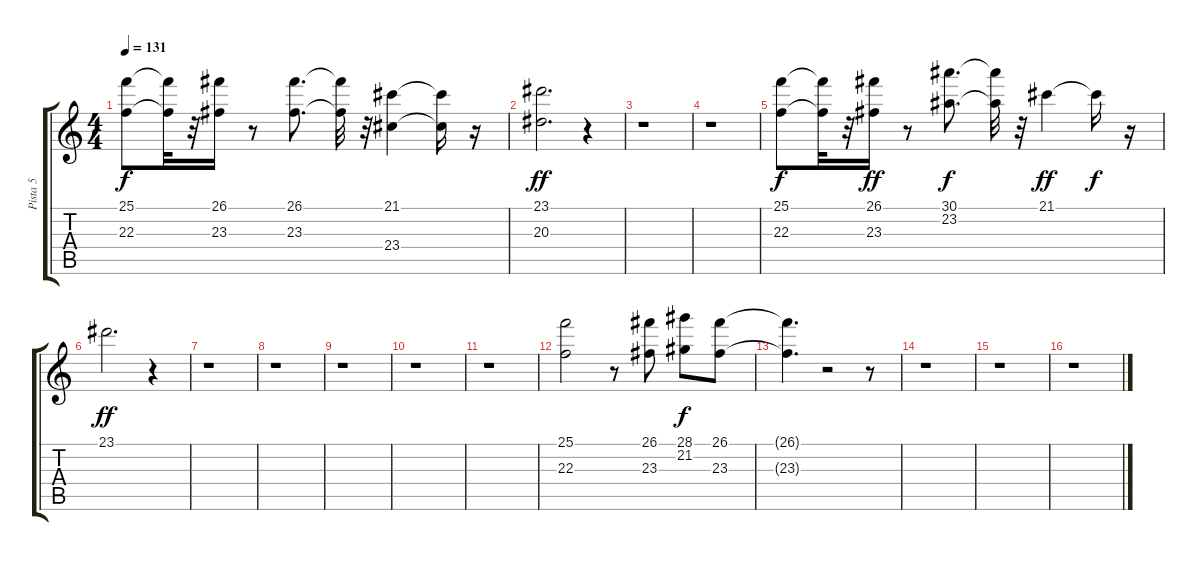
\track ("Pista 5" "Pista 5") {instrument fx5brightness}
\staff {score tabs}
\tuning (E4 B3 G3 D3 A2 E2) {hide}
\ts (4 4)
\tempo 131
\clef g2
\ks c
(25.1 22.3).8{dy f} (25.1{t} 22.3{t}).32 r.32 (26.1 23.3).16 r.8 (26.1 23.3).8{d} (26.1{t} 23.3{t}).32 r.32 (21.1 23.4).4 (21.1{t} 23.4{t}).16 r.16 |
(23.1 20.3).2{d dy ff} r.4 |
r.1 |
r.1 |
(25.1 22.3).8{dy f} (25.1{t} 22.3{t}).32 r.32 (26.1 23.3).16{dy ff} r.8 (30.1 23.2).8{d dy f} (30.1{t} 23.2{t}).32 r.32 21.1.4{dy ff} 21.1{t}.16{dy f} r.16 |
23.1.2{d dy ff} r.4 |
r.1 |
r.1 |
r.1 |
r.1 |
r.1 |
(25.1 22.3).2 r.8 (26.1 23.3).8 (28.1 21.2).8{dy f} (26.1 23.3).8 |
(26.1{t} 23.3{t}).4{d} r.2 r.8 |
r.1 |
r.1 |
r.1
